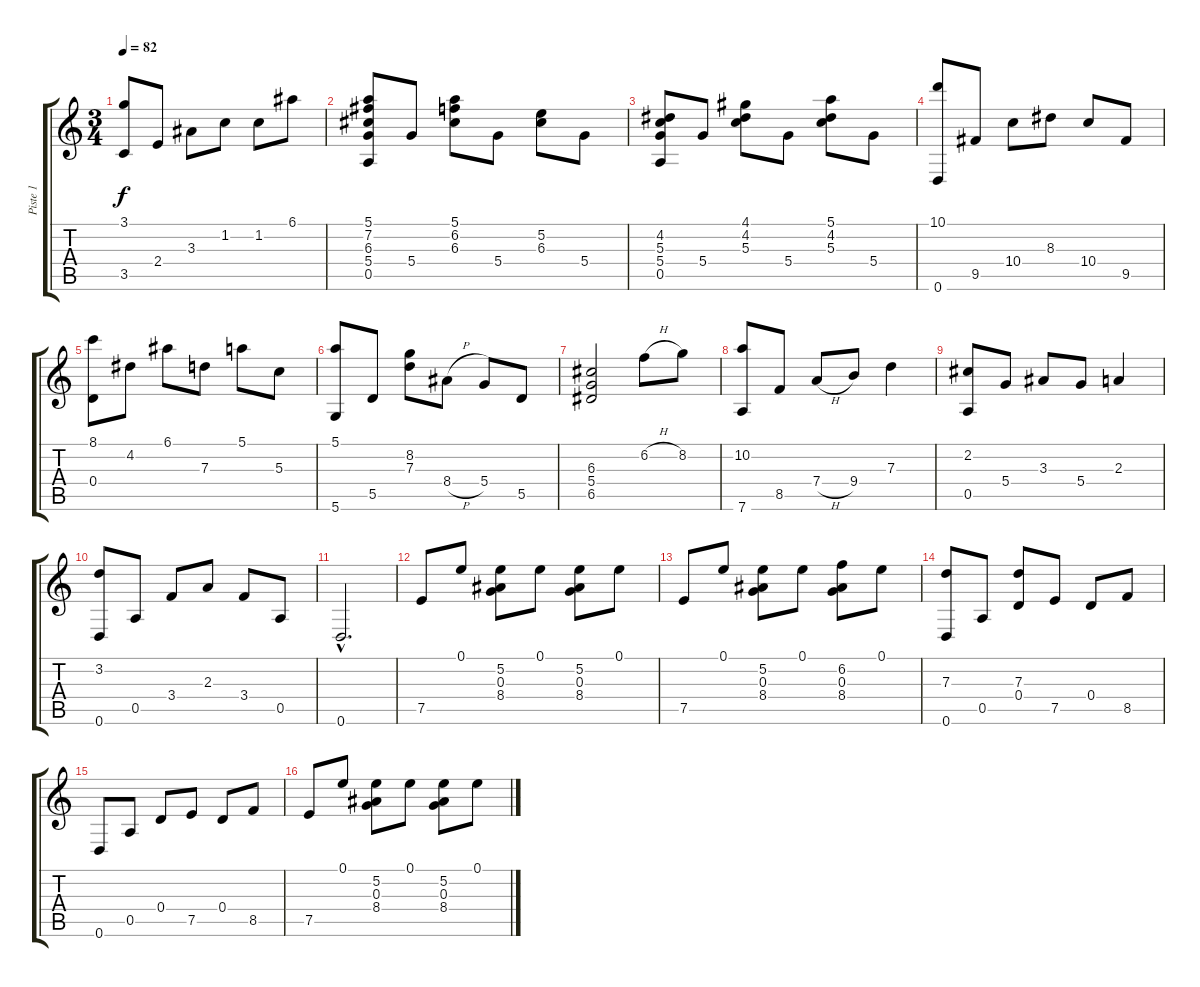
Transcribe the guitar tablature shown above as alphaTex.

\track ("Piste 1" "Piste 1") {instrument acousticguitarnylon}
\staff {score tabs}
\tuning (E4 B3 G3 D3 A2 D2) {hide}
\ts (3 4)
\tempo 82
\clef g2
\ks c
(3.1 3.5).8{dy f} 2.4.8 3.3.8 1.2.8 1.2.8 6.1.8 |
(5.1 7.2 6.3 5.4 0.5).8 5.4.8 (5.1 6.2 6.3).8 5.4.8 (5.2 6.3).8 5.4.8 |
(4.2 5.3 5.4 0.5).8 5.4.8 (4.1 4.2 5.3).8 5.4.8 (5.1 4.2 5.3).8 5.4.8 |
(10.1 0.6).8 9.5.8 10.4.8 8.3.8 10.4.8 9.5.8 |
(8.1 0.4).8 4.2.8 6.1.8 7.3.8 5.1.8 5.3.8 |
(5.1 5.6).8 5.5.8 (8.2 7.3).8 8.4{h}.8 5.4.8 5.5.8 |
(6.3 5.4 6.5).2 6.2{h}.8 8.2.8 |
(10.2 7.6).8 8.5.8 7.4{h}.8 9.4.8 7.3.4 |
(2.2 0.5).8 5.4.8 3.3.8 5.4.8 2.3.4 |
(3.2 0.6).8 0.5.8 3.4.8 2.3.8 3.4.8 0.5.8 |
0.6{hac}.2{d} |
7.5.8 0.1.8 (5.2 0.3 8.4).8 0.1.8 (5.2 0.3 8.4).8 0.1.8 |
7.5.8 0.1.8 (5.2 0.3 8.4).8 0.1.8 (6.2 0.3 8.4).8 0.1.8 |
(7.3 0.6).8 0.5.8 (7.3 0.4).8 7.5.8 0.4.8 8.5.8 |
0.6.8 0.5.8 0.4.8 7.5.8 0.4.8 8.5.8 |
7.5.8 0.1.8 (5.2 0.3 8.4).8 0.1.8 (5.2 0.3 8.4).8 0.1.8
